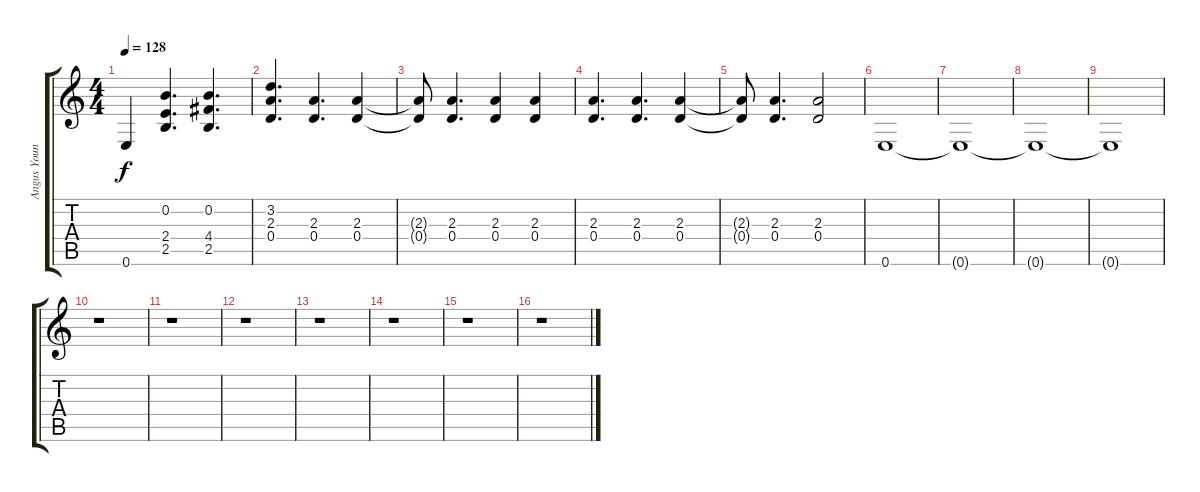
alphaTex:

\track ("Angus Young" "Angus Youn") {instrument distortionguitar}
\staff {score tabs}
\tuning (E4 B3 G3 D3 A2 E2) {hide}
\ts (4 4)
\tempo 128
\clef g2
\ks c
0.6.4{dy f} (0.2 2.4 2.5).4{d} (0.2 4.4 2.5).4{d} |
(3.2 2.3 0.4).4{d} (2.3 0.4).4{d} (2.3 0.4).4 |
(2.3{t} 0.4{t}).8 (2.3 0.4).4{d} (2.3 0.4).4 (2.3 0.4).4 |
(2.3 0.4).4{d} (2.3 0.4).4{d} (2.3 0.4).4 |
(2.3{t} 0.4{t}).8 (2.3 0.4).4{d} (2.3 0.4).2 |
0.6.1 |
0.6{t}.1 |
0.6{t}.1 |
0.6{t}.1 |
r.1 |
r.1 |
r.1 |
r.1 |
r.1 |
r.1 |
r.1
